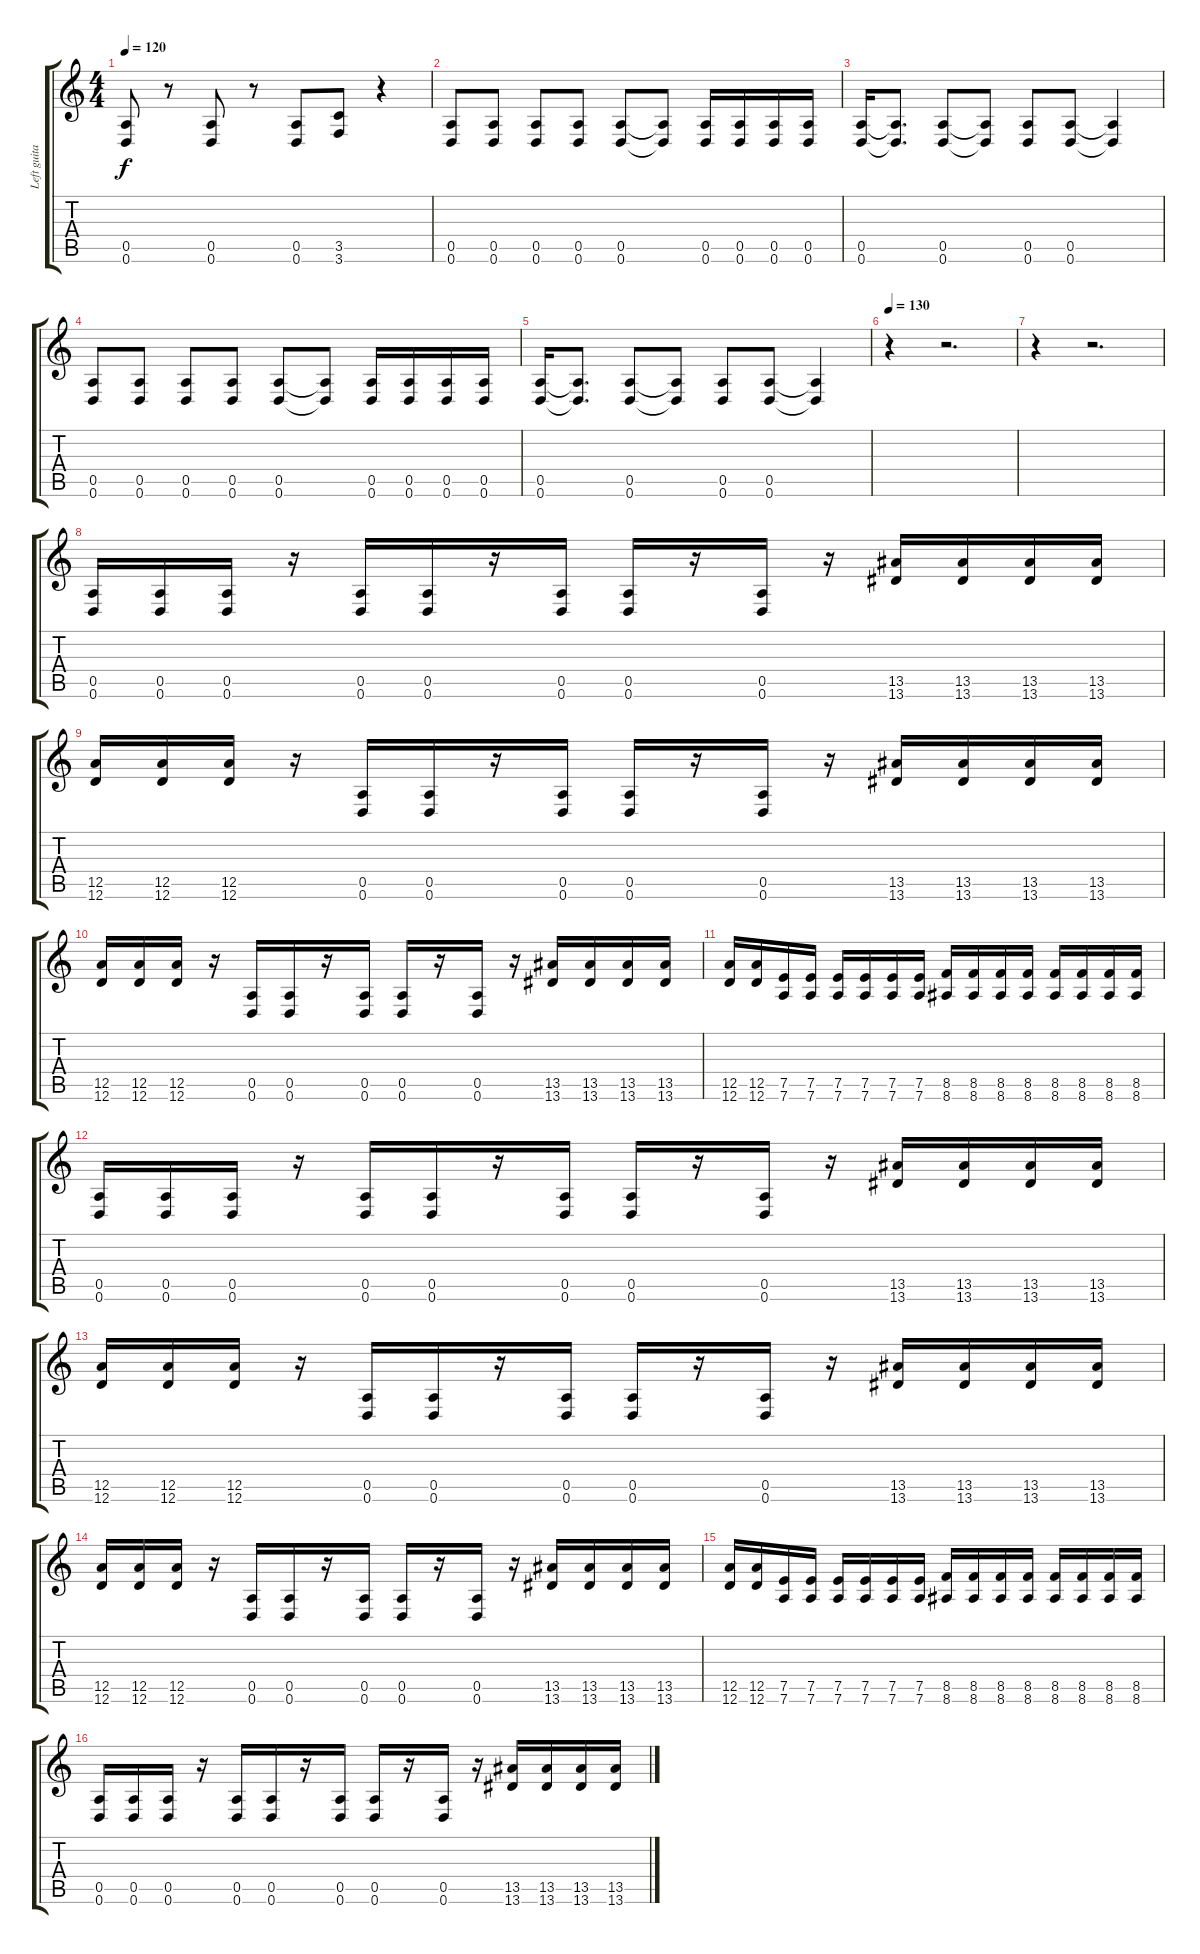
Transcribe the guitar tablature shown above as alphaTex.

\track ("Left guitar" "Left guita") {instrument distortionguitar}
\staff {score tabs}
\tuning (E4 B3 G3 D3 A2 D2) {hide}
\ts (4 4)
\tempo 120
\clef g2
\ks c
(0.5 0.6).8{dy f} r.8 (0.5 0.6).8 r.8 (0.5 0.6).8 (3.5 3.6).8 r.4 |
(0.5 0.6).8 (0.5 0.6).8 (0.5 0.6).8 (0.5 0.6).8 (0.5 0.6).8 (0.5{t} 0.6{t}).8 (0.5 0.6).16 (0.5 0.6).16 (0.5 0.6).16 (0.5 0.6).16 |
(0.5 0.6).16 (0.5{t} 0.6{t}).8{d} (0.5 0.6).8 (0.5{t} 0.6{t}).8 (0.5 0.6).8 (0.5 0.6).8 (0.5{t} 0.6{t}).4 |
(0.5 0.6).8 (0.5 0.6).8 (0.5 0.6).8 (0.5 0.6).8 (0.5 0.6).8 (0.5{t} 0.6{t}).8 (0.5 0.6).16 (0.5 0.6).16 (0.5 0.6).16 (0.5 0.6).16 |
(0.5 0.6).16 (0.5{t} 0.6{t}).8{d} (0.5 0.6).8 (0.5{t} 0.6{t}).8 (0.5 0.6).8 (0.5 0.6).8 (0.5{t} 0.6{t}).4 |
\tempo 130
r.4 r.2{d} |
r.4 r.2{d} |
(0.5 0.6).16 (0.5 0.6).16 (0.5 0.6).16 r.16 (0.5 0.6).16 (0.5 0.6).16 r.16 (0.5 0.6).16 (0.5 0.6).16 r.16 (0.5 0.6).16 r.16 (13.5 13.6).16 (13.5 13.6).16 (13.5 13.6).16 (13.5 13.6).16 |
(12.5 12.6).16 (12.5 12.6).16 (12.5 12.6).16 r.16 (0.5 0.6).16 (0.5 0.6).16 r.16 (0.5 0.6).16 (0.5 0.6).16 r.16 (0.5 0.6).16 r.16 (13.5 13.6).16 (13.5 13.6).16 (13.5 13.6).16 (13.5 13.6).16 |
(12.5 12.6).16 (12.5 12.6).16 (12.5 12.6).16 r.16 (0.5 0.6).16 (0.5 0.6).16 r.16 (0.5 0.6).16 (0.5 0.6).16 r.16 (0.5 0.6).16 r.16 (13.5 13.6).16 (13.5 13.6).16 (13.5 13.6).16 (13.5 13.6).16 |
(12.5 12.6).16 (12.5 12.6).16 (7.5 7.6).16 (7.5 7.6).16 (7.5 7.6).16 (7.5 7.6).16 (7.5 7.6).16 (7.5 7.6).16 (8.5 8.6).16 (8.5 8.6).16 (8.5 8.6).16 (8.5 8.6).16 (8.5 8.6).16 (8.5 8.6).16 (8.5 8.6).16 (8.5 8.6).16 |
(0.5 0.6).16 (0.5 0.6).16 (0.5 0.6).16 r.16 (0.5 0.6).16 (0.5 0.6).16 r.16 (0.5 0.6).16 (0.5 0.6).16 r.16 (0.5 0.6).16 r.16 (13.5 13.6).16 (13.5 13.6).16 (13.5 13.6).16 (13.5 13.6).16 |
(12.5 12.6).16 (12.5 12.6).16 (12.5 12.6).16 r.16 (0.5 0.6).16 (0.5 0.6).16 r.16 (0.5 0.6).16 (0.5 0.6).16 r.16 (0.5 0.6).16 r.16 (13.5 13.6).16 (13.5 13.6).16 (13.5 13.6).16 (13.5 13.6).16 |
(12.5 12.6).16 (12.5 12.6).16 (12.5 12.6).16 r.16 (0.5 0.6).16 (0.5 0.6).16 r.16 (0.5 0.6).16 (0.5 0.6).16 r.16 (0.5 0.6).16 r.16 (13.5 13.6).16 (13.5 13.6).16 (13.5 13.6).16 (13.5 13.6).16 |
(12.5 12.6).16 (12.5 12.6).16 (7.5 7.6).16 (7.5 7.6).16 (7.5 7.6).16 (7.5 7.6).16 (7.5 7.6).16 (7.5 7.6).16 (8.5 8.6).16 (8.5 8.6).16 (8.5 8.6).16 (8.5 8.6).16 (8.5 8.6).16 (8.5 8.6).16 (8.5 8.6).16 (8.5 8.6).16 |
(0.5 0.6).16 (0.5 0.6).16 (0.5 0.6).16 r.16 (0.5 0.6).16 (0.5 0.6).16 r.16 (0.5 0.6).16 (0.5 0.6).16 r.16 (0.5 0.6).16 r.16 (13.5 13.6).16 (13.5 13.6).16 (13.5 13.6).16 (13.5 13.6).16
